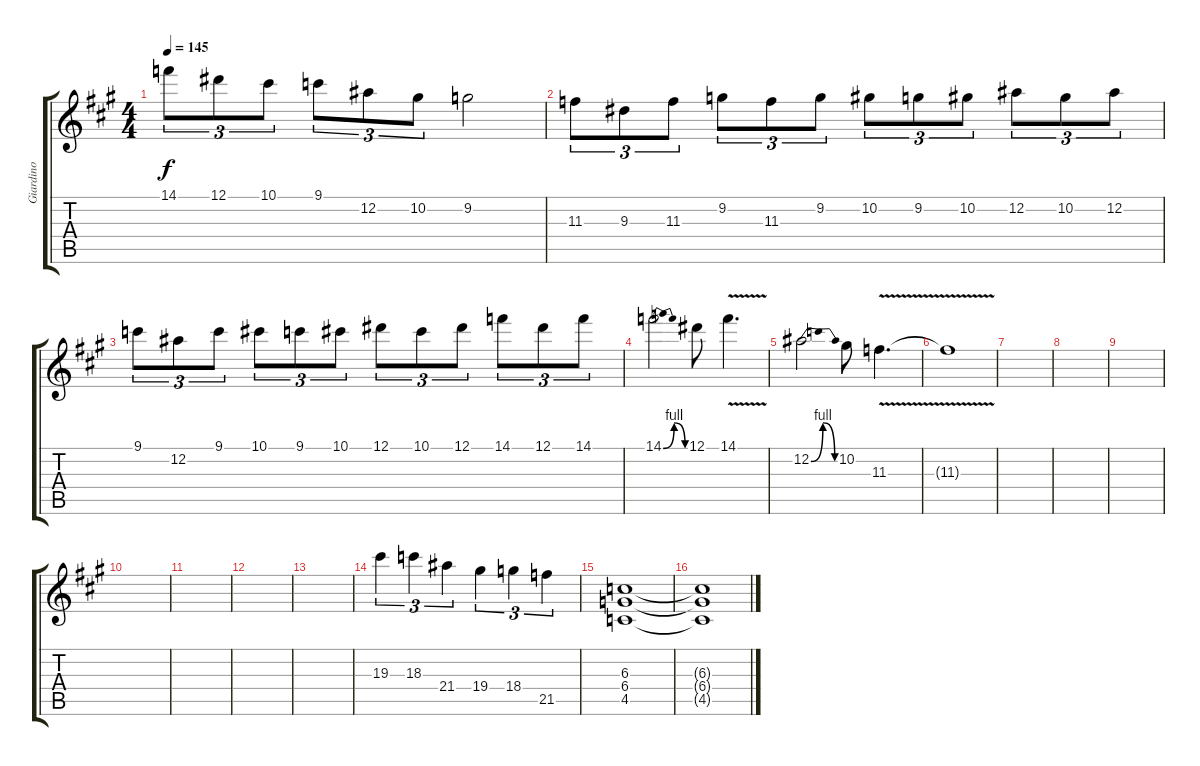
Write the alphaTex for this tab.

\track ("Giardino" "Giardino") {instrument overdrivenguitar}
\staff {score tabs}
\tuning (Eb4 Bb3 Gb3 Db3 Ab2 Eb2) {hide}
\ts (4 4)
\tempo 145
\clef g2
\ks f#minor
14.1.8{tu (3 2) dy f} 12.1.8{tu (3 2)} 10.1.8{tu (3 2)} 9.1.8{tu (3 2)} 12.2.8{tu (3 2)} 10.2.8{tu (3 2)} 9.2.2 |
11.3.8{tu (3 2)} 9.3.8{tu (3 2)} 11.3.8{tu (3 2)} 9.2.8{tu (3 2)} 11.3.8{tu (3 2)} 9.2.8{tu (3 2)} 10.2.8{tu (3 2)} 9.2.8{tu (3 2)} 10.2.8{tu (3 2)} 12.2.8{tu (3 2)} 10.2.8{tu (3 2)} 12.2.8{tu (3 2)} |
9.1.8{tu (3 2)} 12.2.8{tu (3 2)} 9.1.8{tu (3 2)} 10.1.8{tu (3 2)} 9.1.8{tu (3 2)} 10.1.8{tu (3 2)} 12.1.8{tu (3 2)} 10.1.8{tu (3 2)} 12.1.8{tu (3 2)} 14.1.8{tu (3 2)} 12.1.8{tu (3 2)} 14.1.8{tu (3 2)} |
14.1{be (bendrelease 0 0 30 4 40 4 60 0)}.2 12.1.8 14.1{v}.4{d} |
12.2{be (bendrelease 0 0 30 4 30 4 60 0)}.2 10.2.8 11.3{v}.4{d} |
11.3{t}.1 |
|
|
|
|
|
|
|
19.3.4{tu (3 2)} 18.3.4{tu (3 2)} 21.4.4{tu (3 2)} 19.4.4{tu (3 2)} 18.4.4{tu (3 2)} 21.5.4{tu (3 2)} |
(6.3 6.4 4.5).1 |
(6.3{t} 6.4{t} 4.5{t}).1
